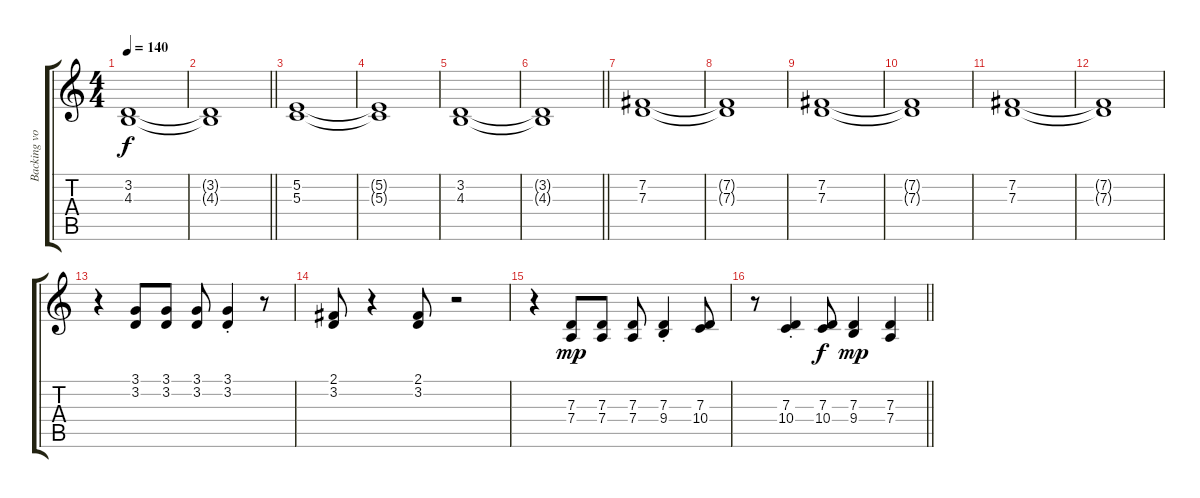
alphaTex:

\track ("Backing vocals" "Backing vo") {instrument trumpet}
\staff {score tabs}
\tuning (E4 B3 G3 D3 A2 E2) {hide}
\ts (4 4)
\tempo 140
\clef g2
\ks c
(3.2 4.3).1{dy f} |
\barLineRight lightlight
(3.2{t} 4.3{t}).1 |
(5.2 5.3).1 |
(5.2{t} 5.3{t}).1 |
(3.2 4.3).1 |
\barLineRight lightlight
(3.2{t} 4.3{t}).1 |
(7.2 7.3).1 |
(7.2{t} 7.3{t}).1 |
(7.2 7.3).1 |
(7.2{t} 7.3{t}).1 |
(7.2 7.3).1 |
(7.2{t} 7.3{t}).1 |
r.4 (3.1 3.2).8 (3.1 3.2).8 (3.1 3.2).8 (3.1{st} 3.2{st}).4 r.8 |
(2.1 3.2).8 r.4 (2.1 3.2).8 r.2 |
r.4 (7.3 7.4).8{dy mp} (7.3 7.4).8 (7.3 7.4).8 (7.3{st} 9.4{st}).4 (7.3 10.4).8 |
\barLineRight lightlight
r.8 (7.3{st} 10.4{st}).4 (7.3 10.4).8{dy f} (7.3 9.4).4{dy mp} (7.3 7.4).4
